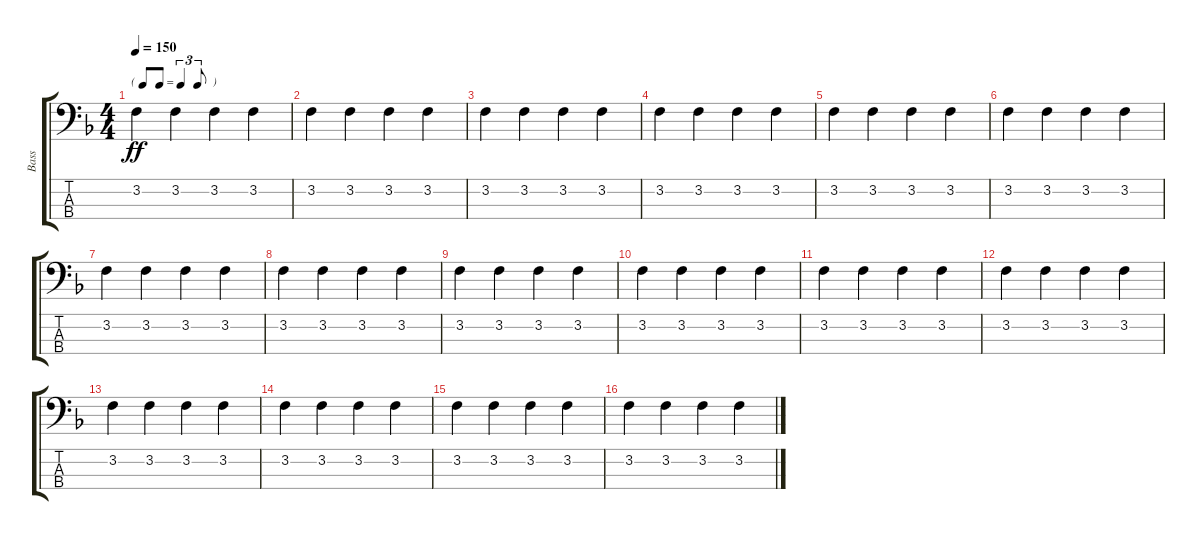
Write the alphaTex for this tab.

\track ("Bass" "Bass") {instrument electricbassfinger}
\staff {score tabs}
\tuning (G2 D2 A1 E1) {hide}
\ts (4 4)
\tf triplet8th
\tempo 150
\clef f4
\ks f
3.2.4{dy ff} 3.2.4 3.2.4 3.2.4 |
3.2.4 3.2.4 3.2.4 3.2.4 |
3.2.4 3.2.4 3.2.4 3.2.4 |
3.2.4 3.2.4 3.2.4 3.2.4 |
3.2.4 3.2.4 3.2.4 3.2.4 |
3.2.4 3.2.4 3.2.4 3.2.4 |
3.2.4 3.2.4 3.2.4 3.2.4 |
3.2.4 3.2.4 3.2.4 3.2.4 |
3.2.4 3.2.4 3.2.4 3.2.4 |
3.2.4 3.2.4 3.2.4 3.2.4 |
3.2.4 3.2.4 3.2.4 3.2.4 |
3.2.4 3.2.4 3.2.4 3.2.4 |
3.2.4 3.2.4 3.2.4 3.2.4 |
3.2.4 3.2.4 3.2.4 3.2.4 |
3.2.4 3.2.4 3.2.4 3.2.4 |
3.2.4 3.2.4 3.2.4 3.2.4
